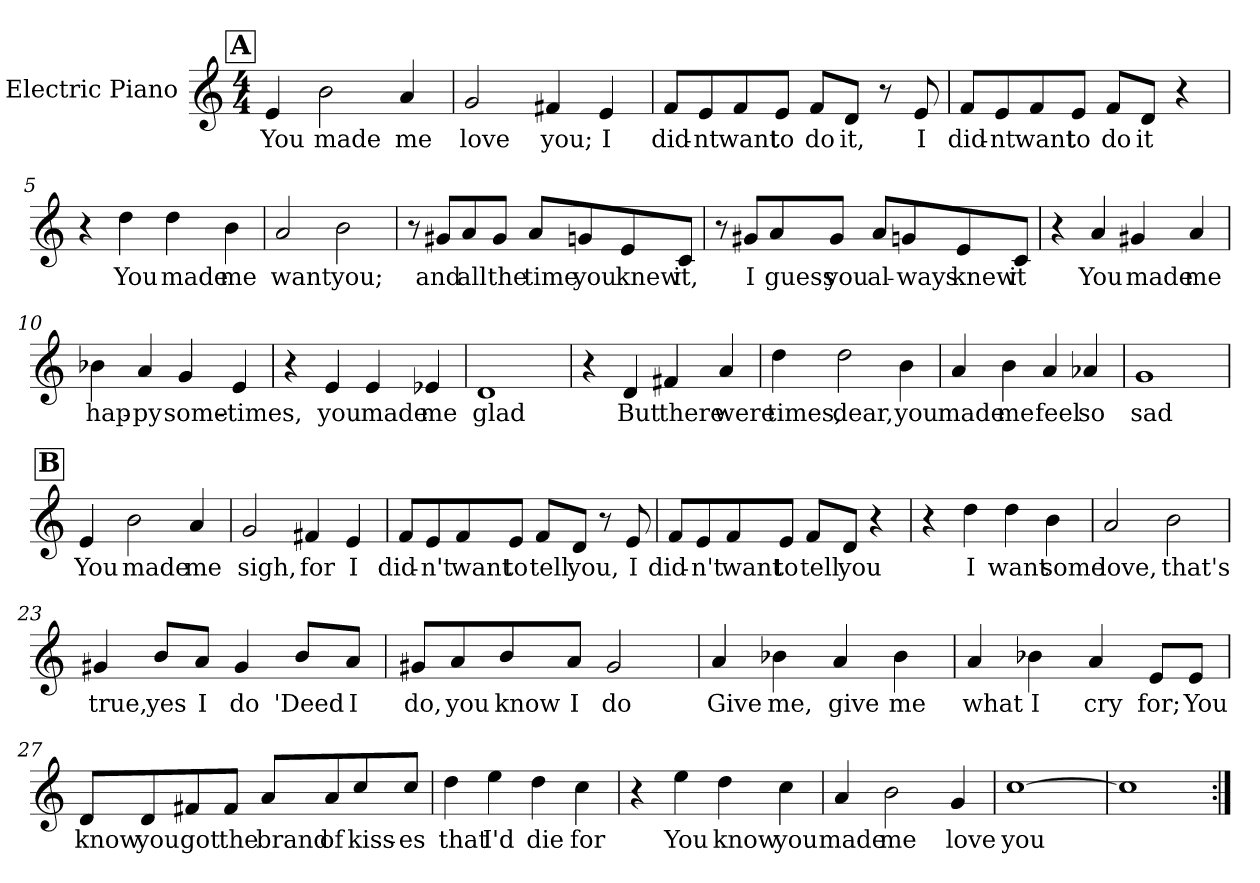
**kern	**text
*part1	*part1
*staff1	*staff1
*I"Electric Piano	*
*I'E.Pno	*
*clefG2	*
*k[]	*
*C:	*
*M4/4	*
!!LO:REH:place=s1:a:t=A
=1	=1
4e/	You
2b\	made
4a/	me
=2	=2
2g/	love
4f#X/	you;
4e/	I
=3	=3
8f/L	did-
8e/	nt
8f/	want
8e/J	to
8f/L	do
8d/J	it,
8r	.
8e/	I
=4	=4
8f/L	did-
8e/	-nt
8f/	want
8e/J	to
8f/L	do
8d/J	it
4r	.
!!LO:LB:g=z
=5	=5
4r	.
4dd\	You
4dd\	made
4b\	me
=6	=6
2a/	want
2b\	you;
=7	=7
8r	.
8g#X/L	and
8a/	all
8g#/J	the
8a/L	time
8gn/	you
8e/	knew
8c/J	it,
=8	=8
8r	.
8g#X/L	I
8a/	guess
8g#/J	you
8a/L	al-
8gn/	-ways
8e/	knew
8c/J	it
!!LO:LB:g=z
=9	=9
4r	.
4a/	You
4g#X/	made
4a/	me
=10	=10
4b-X\	hap-
4a/	-py
4g/	some-
4e/	-times,
=11	=11
4r	.
4e/	you
4e/	made
4e-X/	me
=12	=12
1d	glad
!!LO:LB:g=z
=13	=13
4r	.
4d/	But
4f#X/	there
4a/	were
=14	=14
4dd\	times,
2dd\	dear,
4b\	you
=15	=15
4a/	made
4b\	me
4a/	feel
4a-X/	so
=16	=16
1g	sad
!!LO:LB:g=z
!!LO:REH:place=s1:a:t=B
=17	=17
4e/	You
2b\	made
4a/	me
=18	=18
2g/	sigh,
4f#X/	for
4e/	I
=19	=19
8f/L	did-
8e/	-n't
8f/	want
8e/J	to
8f/L	tell
8d/J	you,
8r	.
8e/	I
=20	=20
8f/L	did-
8e/	-n't
8f/	want
8e/J	to
8f/L	tell
8d/J	you
4r	.
!!LO:LB:g=z
=21	=21
4r	.
4dd\	I
4dd\	want
4b\	some
=22	=22
2a/	love,
2b\	that's
=23	=23
4g#X/	true,
8b/L	yes
8a/J	I
4g#/	do
8b/L	'Deed
8a/J	I
=24	=24
8g#X/L	do,
8a/	you
8b/	know
8a/J	I
2g#/	do
!!LO:LB:g=z
=25	=25
4a/	Give
4b-X\	me,
4a/	give
4b-\	me
=26	=26
4a/	what
4b-X\	I
4a/	cry
8e/L	for;
8e/J	You
=27	=27
8d/L	know
8d/	you
8f#X/	got
8f#/J	the
8a/L	brand
8a/	of
8cc/	kiss-
8cc/J	-es
=28	=28
4dd\	that
4ee\	I'd
4dd\	-die
4cc\	for
!!LO:LB:g=z
=29	=29
4r	.
4ee\	You
4dd\	know
4cc\	you
=30	=30
4a/	made
2b\	me
4g/	love
=31	=31
[1cc	you
=32	=32
1cc]	.
=:|!	=:|!
*-	*-
